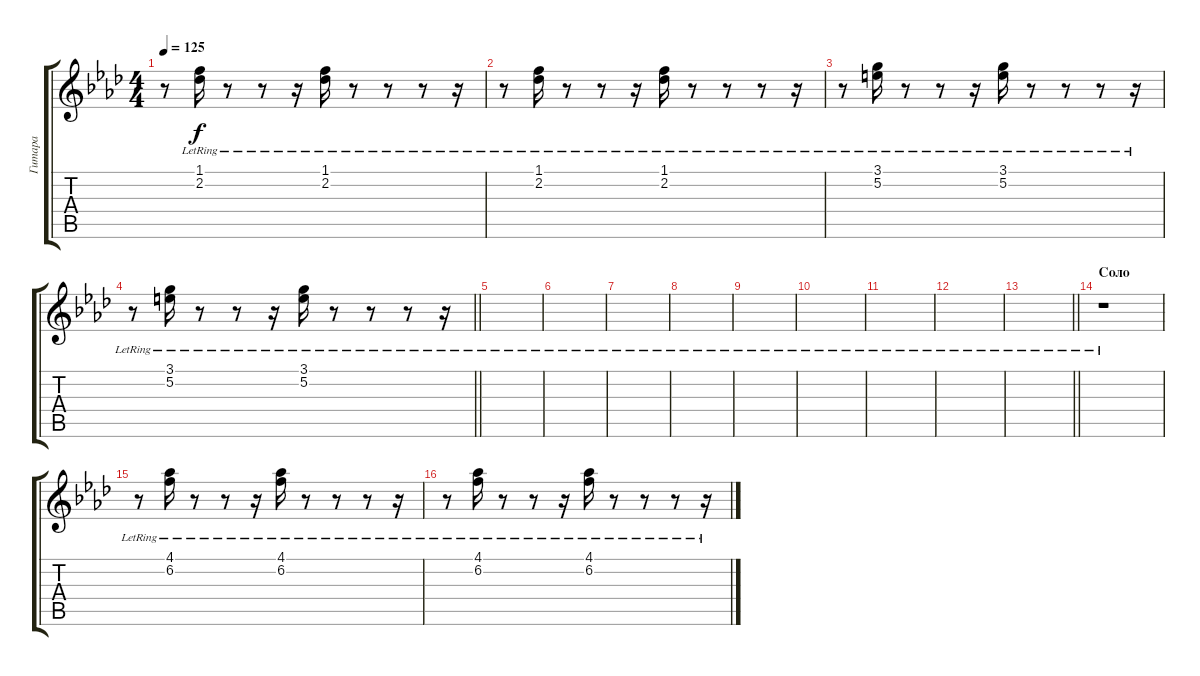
\track ("Гитара" "Гитара") {solo instrument electricguitarclean}
\staff {score tabs}
\tuning (E4 B3 G3 D3 A2 E2) {hide}
\ts (4 4)
\tempo 125
\clef g2
\ks fminor
r.8{dy f} (1.1{lr} 2.2{lr}).16 r.8 r.8 r.16 (1.1{lr} 2.2{lr}).16 r.8 r.8 r.8 r.16 |
r.8 (1.1{lr} 2.2{lr}).16 r.8 r.8 r.16 (1.1{lr} 2.2{lr}).16 r.8 r.8 r.8 r.16 |
r.8 (3.1{lr} 5.2{lr}).16 r.8 r.8 r.16 (3.1{lr} 5.2{lr}).16 r.8 r.8 r.8 r.16 |
\barLineRight lightlight
r.8 (3.1{lr} 5.2{lr}).16 r.8 r.8 r.16 (3.1{lr} 5.2{lr}).16 r.8 r.8 r.8 r.16 |
|
|
|
|
|
|
|
|
\barLineRight lightlight
|
\section ("" "Соло")
r.1 |
r.8 (4.1{lr} 6.2{lr}).16 r.8 r.8 r.16 (4.1{lr} 6.2{lr}).16 r.8 r.8 r.8 r.16 |
r.8 (4.1{lr} 6.2{lr}).16 r.8 r.8 r.16 (4.1{lr} 6.2{lr}).16 r.8 r.8 r.8 r.16
